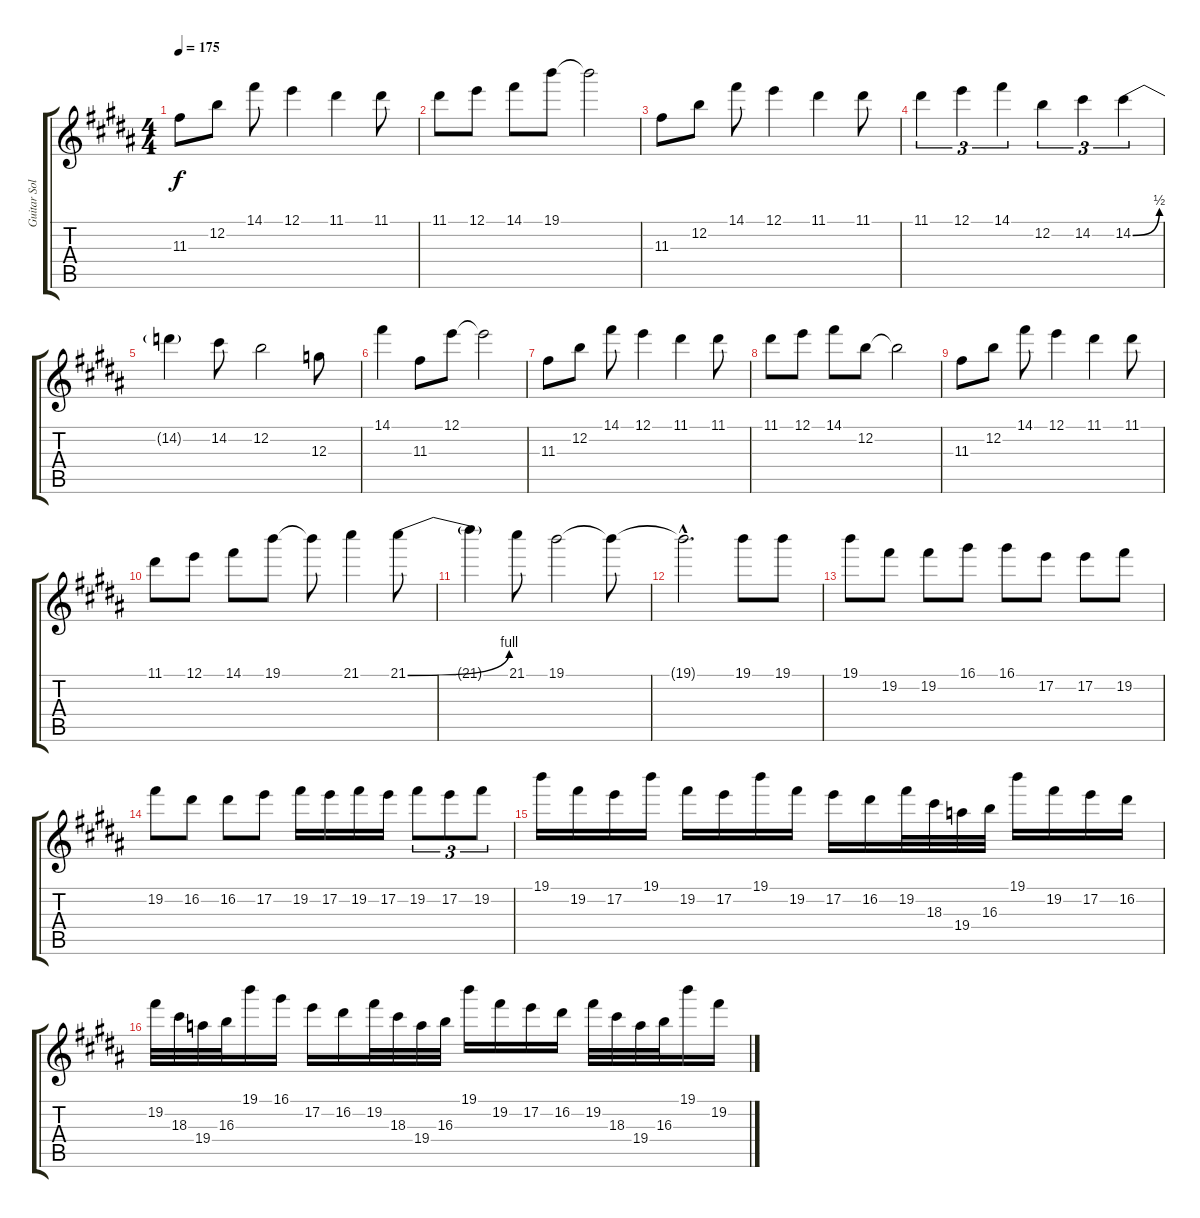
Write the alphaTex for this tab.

\track ("Guitar Solo 1" "Guitar Sol") {instrument distortionguitar}
\staff {score tabs}
\tuning (E4 B3 G3 D3 A2 E2) {hide}
\ts (4 4)
\tempo 175
\clef g2
\ks b
11.3.8{dy f} 12.2.8 14.1.8 12.1.4 11.1.4 11.1.8 |
11.1.8 12.1.8 14.1.8 19.1.8 19.1{t}.2 |
11.3.8 12.2.8 14.1.8 12.1.4 11.1.4 11.1.8 |
11.1.4{tu (3 2)} 12.1.4{tu (3 2)} 14.1.4{tu (3 2)} 12.2.4{tu (3 2)} 14.2.4{tu (3 2)} 14.2{be (bend 0 0 60 2)}.4{tu (3 2)} |
14.2{t}.4 14.2.8 12.2.2 12.3.8 |
14.1.4 11.3.8 12.1.8 12.1{t}.2 |
11.3.8 12.2.8 14.1.8 12.1.4 11.1.4 11.1.8 |
11.1.8 12.1.8 14.1.8 12.2.8 12.2{t}.2 |
11.3.8 12.2.8 14.1.8 12.1.4 11.1.4 11.1.8 |
11.1.8 12.1.8 14.1.8 19.1.8 19.1{t}.8 21.1.4 21.1{be (bend 0 0 60 4)}.8 |
21.1{t}.4 21.1.8 19.1.2 19.1{t}.8 |
19.1{hac t}.2{d} 19.1.8 19.1.8 |
19.1.8 19.2.8 19.2.8 16.1.8 16.1.8 17.2.8 17.2.8 19.2.8 |
19.2.8 16.2.8 16.2.8 17.2.8 19.2.16 17.2.16 19.2.16 17.2.16 19.2.8{tu (3 2)} 17.2.8{tu (3 2)} 19.2.8{tu (3 2)} |
19.1.16 19.2.16 17.2.16 19.1.16 19.2.16 17.2.16 19.1.16 19.2.16 17.2.16 16.2.16 19.2.32 18.3.32 19.4.32 16.3.32 19.1.16 19.2.16 17.2.16 16.2.16 |
19.2.32 18.3.32 19.4.32 16.3.32 19.1.16 16.1.16 17.2.16 16.2.16 19.2.32 18.3.32 19.4.32 16.3.32 19.1.16 19.2.16 17.2.16 16.2.16 19.2.32 18.3.32 19.4.32 16.3.32 19.1.16 19.2.16
